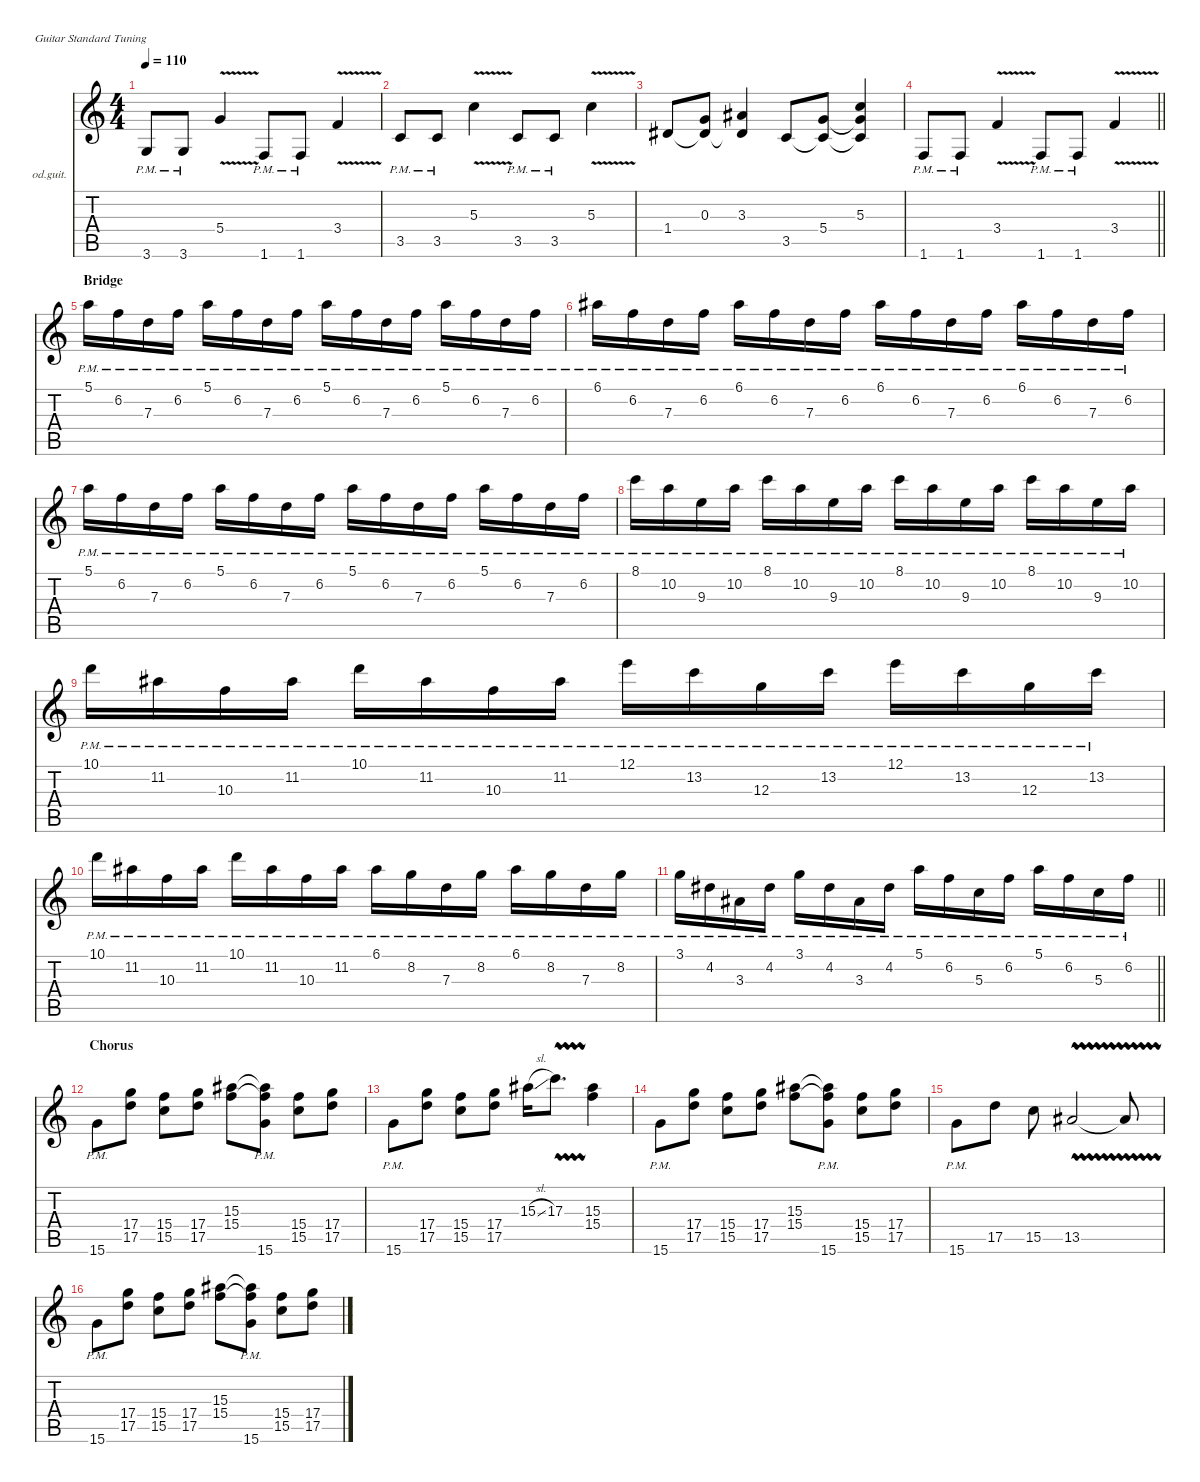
\defaultSystemsLayout 4
\hideDynamics
\bracketExtendMode nobrackets
\firstSystemTrackNameOrientation horizontal
\otherSystemsTrackNameOrientation horizontal
\track ("Gitar 1" "od.guit.") {instrument acousticgrandpiano}
\staff {score tabs}
\tuning (E4 B3 G3 D3 A2 E2)
\displaytranspose 12
\ts (4 4)
\tempo 110
\clef g2
\ks c
3.6{pm}.8{dy f} 3.6{pm}.8 5.4{v}.4 1.6{pm}.8 1.6{pm}.8 3.4{v}.4 |
3.5{pm}.8 3.5{pm}.8 5.3{v}.4 3.5{pm}.8 3.5{pm}.8 5.3{v}.4 |
1.4.8 (0.3 1.4{t}).8 (3.3 1.4{t}).4 3.5.8 (5.4 3.5{t}).8 (5.3 5.4{t} 3.5{t}).4 |
\barLineRight lightlight
1.6{pm}.8 1.6{pm}.8 3.4{v}.4 1.6{pm}.8 1.6{pm}.8 3.4{v}.4 |
\section ("" "Bridge")
5.1{pm}.16 6.2{pm}.16 7.3{pm}.16 6.2{pm}.16 5.1{pm}.16 6.2{pm}.16 7.3{pm}.16 6.2{pm}.16 5.1{pm}.16 6.2{pm}.16 7.3{pm}.16 6.2{pm}.16 5.1{pm}.16 6.2{pm}.16 7.3{pm}.16 6.2{pm}.16 |
6.1{pm}.16 6.2{pm}.16 7.3{pm}.16 6.2{pm}.16 6.1{pm}.16 6.2{pm}.16 7.3{pm}.16 6.2{pm}.16 6.1{pm}.16 6.2{pm}.16 7.3{pm}.16 6.2{pm}.16 6.1{pm}.16 6.2{pm}.16 7.3{pm}.16 6.2{pm}.16 |
5.1{pm}.16 6.2{pm}.16 7.3{pm}.16 6.2{pm}.16 5.1{pm}.16 6.2{pm}.16 7.3{pm}.16 6.2{pm}.16 5.1{pm}.16 6.2{pm}.16 7.3{pm}.16 6.2{pm}.16 5.1{pm}.16 6.2{pm}.16 7.3{pm}.16 6.2{pm}.16 |
8.1{pm}.16 10.2{pm}.16 9.3{pm}.16 10.2{pm}.16 8.1{pm}.16 10.2{pm}.16 9.3{pm}.16 10.2{pm}.16 8.1{pm}.16 10.2{pm}.16 9.3{pm}.16 10.2{pm}.16 8.1{pm}.16 10.2{pm}.16 9.3{pm}.16 10.2{pm}.16 |
10.1{pm}.16 11.2{pm}.16 10.3{pm}.16 11.2{pm}.16 10.1{pm}.16 11.2{pm}.16 10.3{pm}.16 11.2{pm}.16 12.1{pm}.16 13.2{pm}.16 12.3{pm}.16 13.2{pm}.16 12.1{pm}.16 13.2{pm}.16 12.3{pm}.16 13.2{pm}.16 |
10.1{pm}.16 11.2{pm}.16 10.3{pm}.16 11.2{pm}.16 10.1{pm}.16 11.2{pm}.16 10.3{pm}.16 11.2{pm}.16 6.1{pm}.16 8.2{pm}.16 7.3{pm}.16 8.2{pm}.16 6.1{pm}.16 8.2{pm}.16 7.3{pm}.16 8.2{pm}.16 |
\barLineRight lightlight
3.1{pm}.16 4.2{pm}.16 3.3{pm}.16 4.2{pm}.16 3.1{pm}.16 4.2{pm}.16 3.3{pm}.16 4.2{pm}.16 5.1{pm}.16 6.2{pm}.16 5.3{pm}.16 6.2{pm}.16 5.1{pm}.16 6.2{pm}.16 5.3{pm}.16 6.2{pm}.16 |
\section ("" "Chorus")
15.6{pm}.8 (17.4 17.5).8 (15.4 15.5).8 (17.4 17.5).8 (15.3 15.4).8 (15.6{pm} 15.3{t} 15.4{t}).8 (15.4 15.5).8 (17.4 17.5).8 |
15.6{pm}.8 (17.4 17.5).8 (15.4 15.5).8 (17.4 17.5).8 15.3{sl}.16 17.3{vw}.8{d} (15.3 15.4).4 |
15.6{pm}.8 (17.4 17.5).8 (15.4 15.5).8 (17.4 17.5).8 (15.3 15.4).8 (15.6{pm} 15.3{t} 15.4{t}).8 (15.4 15.5).8 (17.4 17.5).8 |
15.6{pm}.8 17.5.8 15.5.8 13.5{vw}.2 13.5{t}.8 |
15.6{pm}.8 (17.4 17.5).8 (15.4 15.5).8 (17.4 17.5).8 (15.3 15.4).8 (15.6{pm} 15.3{t} 15.4{t}).8 (15.4 15.5).8 (17.4 17.5).8
